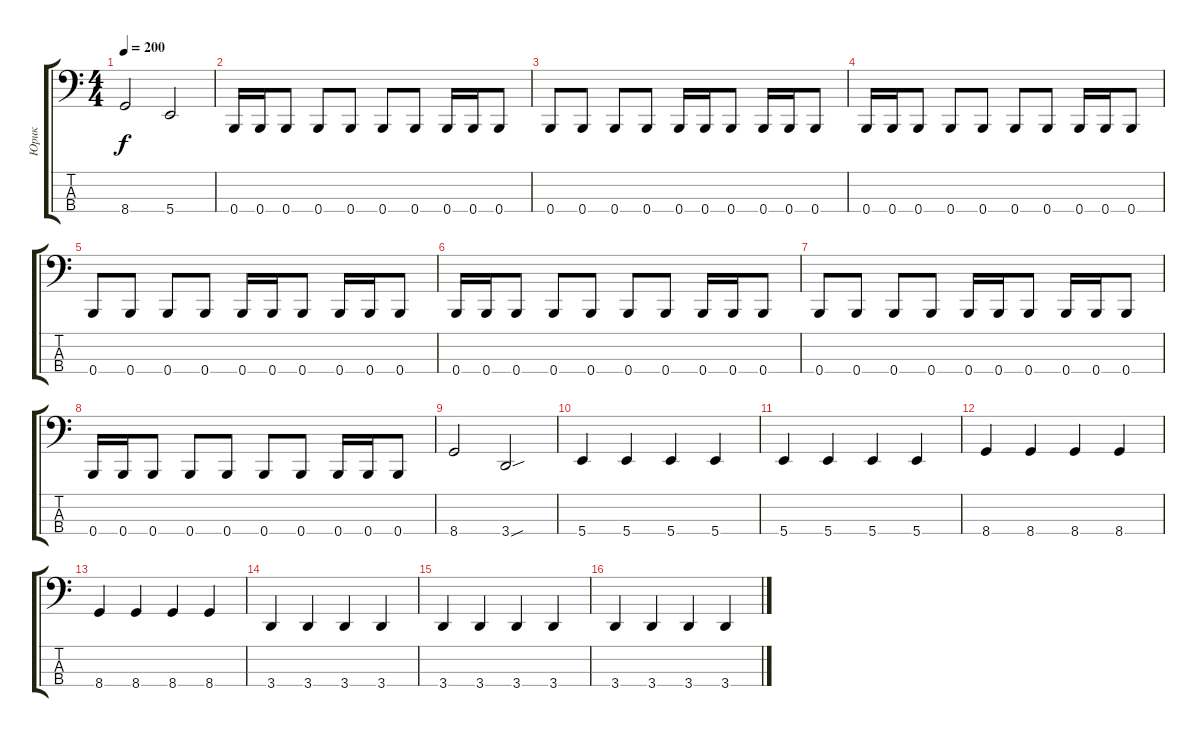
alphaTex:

\track ("Юрик" "Юрик") {instrument acousticbass}
\staff {score tabs}
\tuning (E2 B1 Gb1 B0) {hide}
\ts (4 4)
\tempo 200
\clef f4
\ks c
8.4.2{dy f} 5.4.2 |
0.4.16 0.4.16 0.4.8 0.4.8 0.4.8 0.4.8 0.4.8 0.4.16 0.4.16 0.4.8 |
0.4.8 0.4.8 0.4.8 0.4.8 0.4.16 0.4.16 0.4.8 0.4.16 0.4.16 0.4.8 |
0.4.16 0.4.16 0.4.8 0.4.8 0.4.8 0.4.8 0.4.8 0.4.16 0.4.16 0.4.8 |
0.4.8 0.4.8 0.4.8 0.4.8 0.4.16 0.4.16 0.4.8 0.4.16 0.4.16 0.4.8 |
0.4.16 0.4.16 0.4.8 0.4.8 0.4.8 0.4.8 0.4.8 0.4.16 0.4.16 0.4.8 |
0.4.8 0.4.8 0.4.8 0.4.8 0.4.16 0.4.16 0.4.8 0.4.16 0.4.16 0.4.8 |
0.4.16 0.4.16 0.4.8 0.4.8 0.4.8 0.4.8 0.4.8 0.4.16 0.4.16 0.4.8 |
8.4.2 3.4{sou}.2 |
5.4.4 5.4.4 5.4.4 5.4.4 |
5.4.4 5.4.4 5.4.4 5.4.4 |
8.4.4 8.4.4 8.4.4 8.4.4 |
8.4.4 8.4.4 8.4.4 8.4.4 |
3.4.4 3.4.4 3.4.4 3.4.4 |
3.4.4 3.4.4 3.4.4 3.4.4 |
3.4.4 3.4.4 3.4.4 3.4.4
